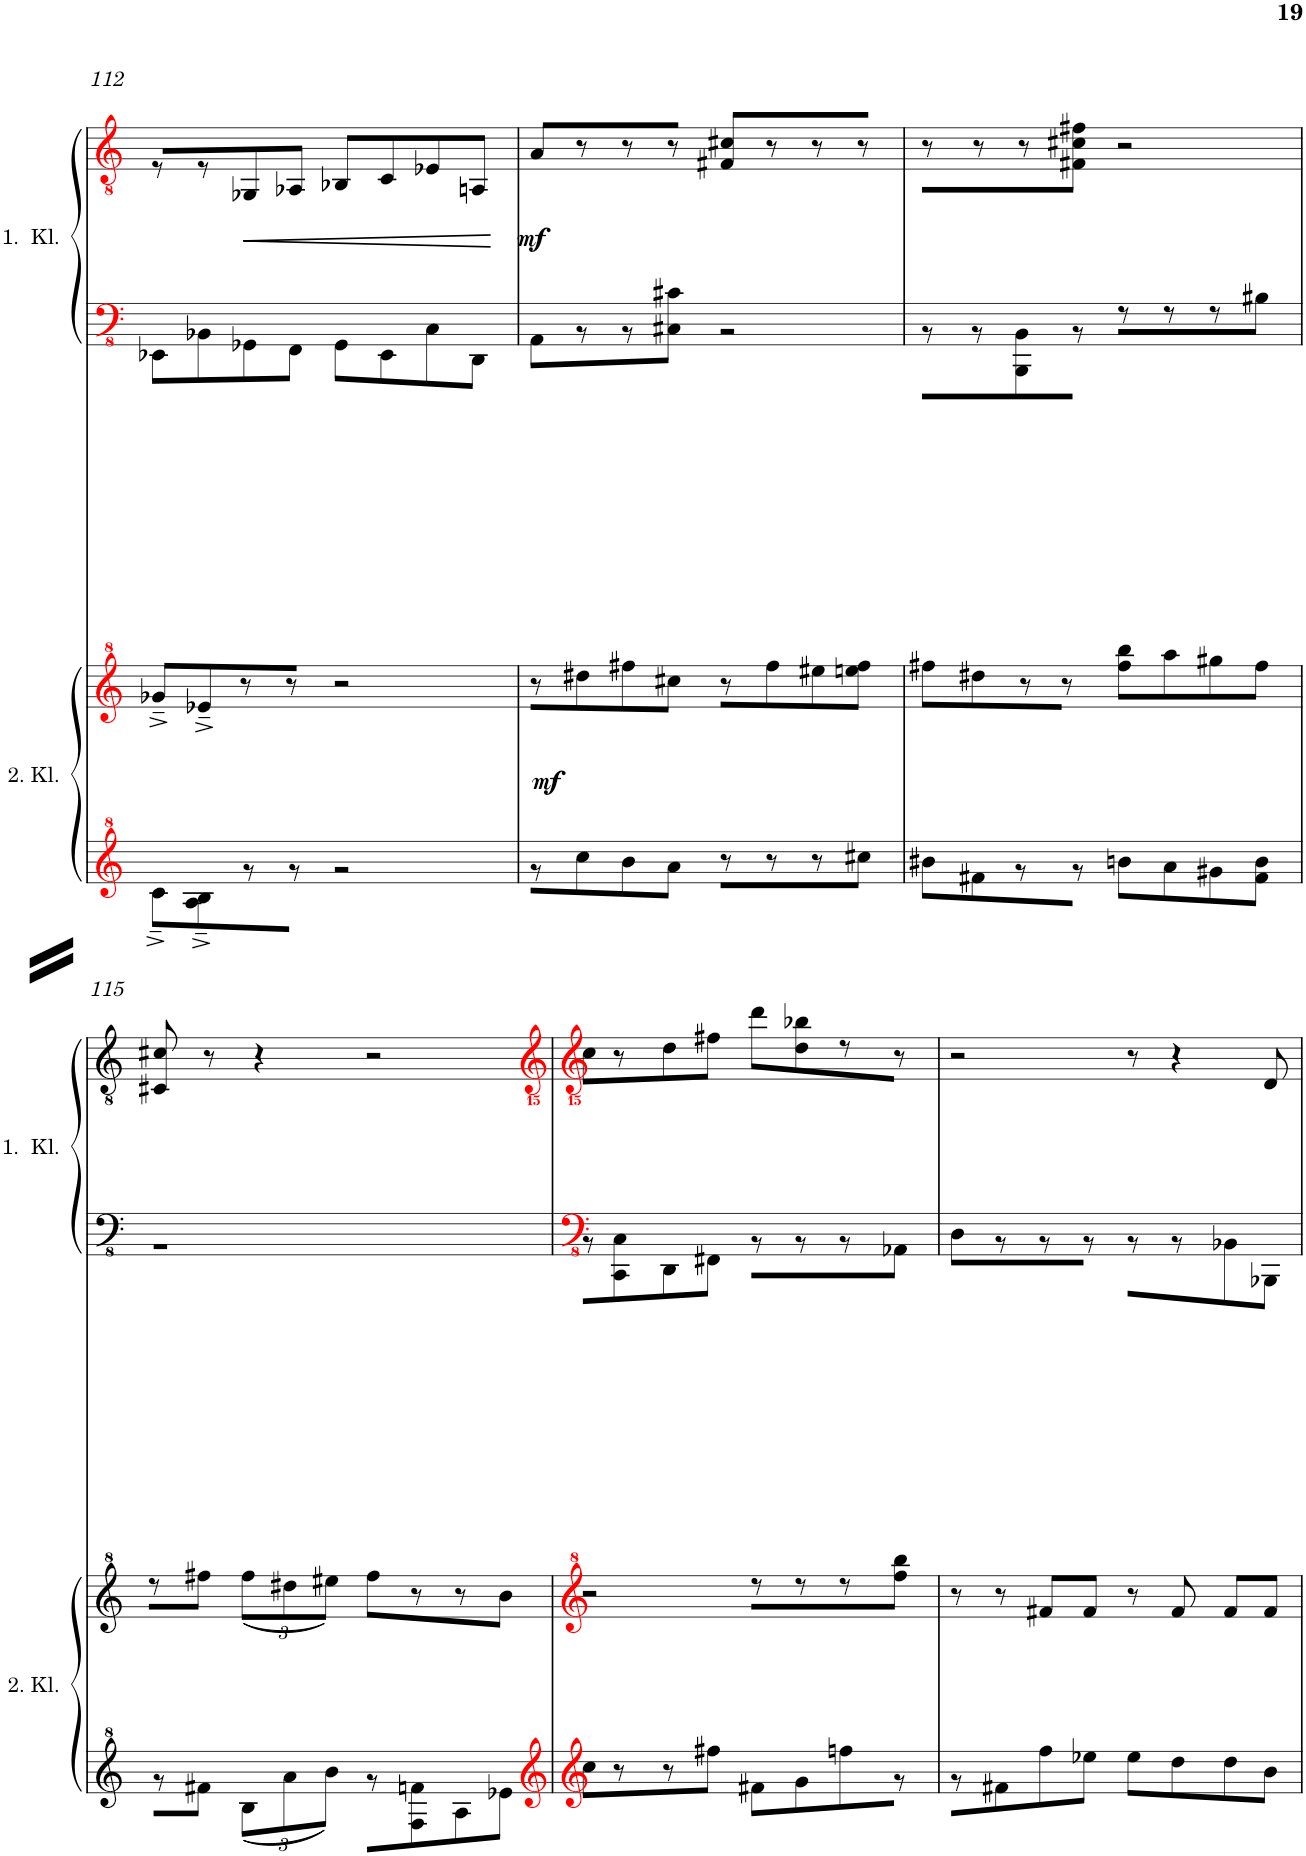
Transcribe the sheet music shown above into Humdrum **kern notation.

**kern	**kern	**dynam	**kern	**kern	**dynam
*part2	*part2	*part2	*part1	*part1	*part1
*staff4	*staff3	*staff3/4	*staff2	*staff1	*staff1/2
*I"2. Kl.	*	*	*I"1. Kl.	*	*
*I'2. Kl.	*	*	*I'1.  Kl.	*	*
!!LO:PB:g=z
*clefG^2	*clefG^2	*	*clefFv4	*clefGv2	*
*k[]	*k[]	*	*k[]	*k[]	*
*M2/2	*M2/2	*	*M2/2	*M2/2	*
*met(c|)	*met(c|)	*	*met(c|)	*met(c|)	*
=112	=112	=112	=112	=112	=112
*^	*^	*	*^	*	*
*	*^	*	*	*	*	*	*	*
1ryy	1ryy	8cc~^\L	8gg-X~^/L	1ryy	.	1ryy	8EEE-X\L	8r	.
.	.	8a\~^ 8b\~^	8ee-X~^/	.	.	.	8BBB-X\	8r	.
!	!	!	!	!	!	!	!	!	!LO:HP:b
.	.	8r	8r	.	.	.	8GGG-X\	8GG-X/	<
.	.	8r	8r	.	.	.	8FFF\J	8AA-X/J	.
.	.	2r	2r	.	.	.	8GGG-\L	8BB-X/L	.
.	.	.	.	.	.	.	8EEE-\	8C/	.
.	.	.	.	.	.	.	8CC\	8E-X/	.
.	.	.	.	.	.	.	8DDD\J	8AAn/J	.
*v	*v	*v	*	*	*	*v	*v	*	*
*	*v	*v	*	*	*	*
.	.	.	.	.	[
=113	=113	=113	=113	=113	=113
*^	*^	*	*^	*	*
!	!	!	!	!	!	!	!	!LO:DY:b
1ryy	8r	8r	1ryy	.	1ryy	8AAA\L	8A/L	mf
!	!	!	!	!LO:DY:b	!	!	!	!
.	8ccc\	8ddd#X\	.	mf	.	8r	8r	.
.	8bb\	8fff#X\	.	.	.	8r	8r	.
.	8aa\J	8ccc#X\J	.	.	.	8CC#X\ 8C#X\J	8r	.
.	8r	8r	.	.	.	2r	8F#X/ 8c#X/L	.
.	8r	8fff#\	.	.	.	.	8r	.
.	8r	8eee#X\	.	.	.	.	8r	.
.	8ccc#X\J	8eeen\ 8fff#\J	.	.	.	.	8r	.
=114	=114	=114	=114	=114	=114	=114	=114	=114
1ryy	8bb#X\L	8fff#X\L	1ryy	.	1ryy	8r	8r	.
.	8ff#X\	8ddd#X\	.	.	.	8r	8r	.
.	8r	8r	.	.	.	8BBBB\ 8BBB\	8r	.
.	8r	8r	.	.	.	8r	8F#X\ 8c#X\ 8f#X\J	.
.	8bbn\L	8fff#\ 8bbb\L	.	.	.	8r	2r	.
.	8aa\	8aaa\	.	.	.	8r	.	.
.	8gg#X\	8ggg#X\	.	.	.	8r	.	.
.	8ff#\ 8bb\J	8fff#\J	.	.	.	8BB#X\J	.	.
!!LO:LB:g=z
=115	=115	=115	=115	=115	=115	=115	=115	=115
1ryy	8r	8r	1ryy	.	1ryy	1r	8C#X/ 8c#X/	.
.	8ff#X\J	8fff#X\J	.	.	.	.	8r	.
*	*Xbrackettup	*Xbrackettup	*	*	*	*	*	*
.	12b\L	(<12fff#\L	.	.	.	.	4r	.
.	12aa\	12ddd#X\	.	.	.	.	.	.
.	12bb\J	12eee#X\J)	.	.	.	.	.	.
.	8r	8fff#\L	.	.	.	.	2r	.
.	8f\ 8ffn\	8r	.	.	.	.	.	.
.	8a\	8r	.	.	.	.	.	.
.	8ee-X\J	8bb\J	.	.	.	.	.	.
=116	=116	=116	=116	=116	=116	=116	=116	=116
*clefG2	*	*	*	*	*	*	*clefGvv2	*
1ryy	8cc\L	2r	1ryy	.	1ryy	8r	8C\L	.
.	8r	.	.	.	.	8CCC\ 8CC\	8r	.
.	8r	.	.	.	.	8DDD\	8D\	.
.	8ff#X\J	.	.	.	.	8FFF#X\J	8F#X\J	.
.	8f#X\L	8r	.	.	.	8r	8d\L	.
.	8g\	8r	.	.	.	8r	8D\ 8B-X\	.
.	8ffn\	8r	.	.	.	8r	8r	.
.	8r	8fff\ 8bbb\J	.	.	.	8AAA-X\J	8r	.
*	*	*v	*v	*	*	*	*	*
=117	=117	=117	=117	=117	=117	=117	=117
1ryy	8r	8r	.	1ryy	8DD\L	2r	.
.	8f#X\	8r	.	.	8r	.	.
.	8ff\	8ff#X/L	.	.	8r	.	.
.	8ee-X\J	8ff#/J	.	.	8r	.	.
.	8ee-\L	8r	.	.	8r	8r	.
.	8dd\	8ff#/	.	.	8r	4r	.
.	8dd\	8ff#/L	.	.	8BBB-X\	.	.
.	8b\J	8ff#/J	.	.	8BBBB-X\J	8DD/	.
*v	*v	*	*	*v	*v	*	*
=	=	=	=	=	=
*-	*-	*-	*-	*-	*-
